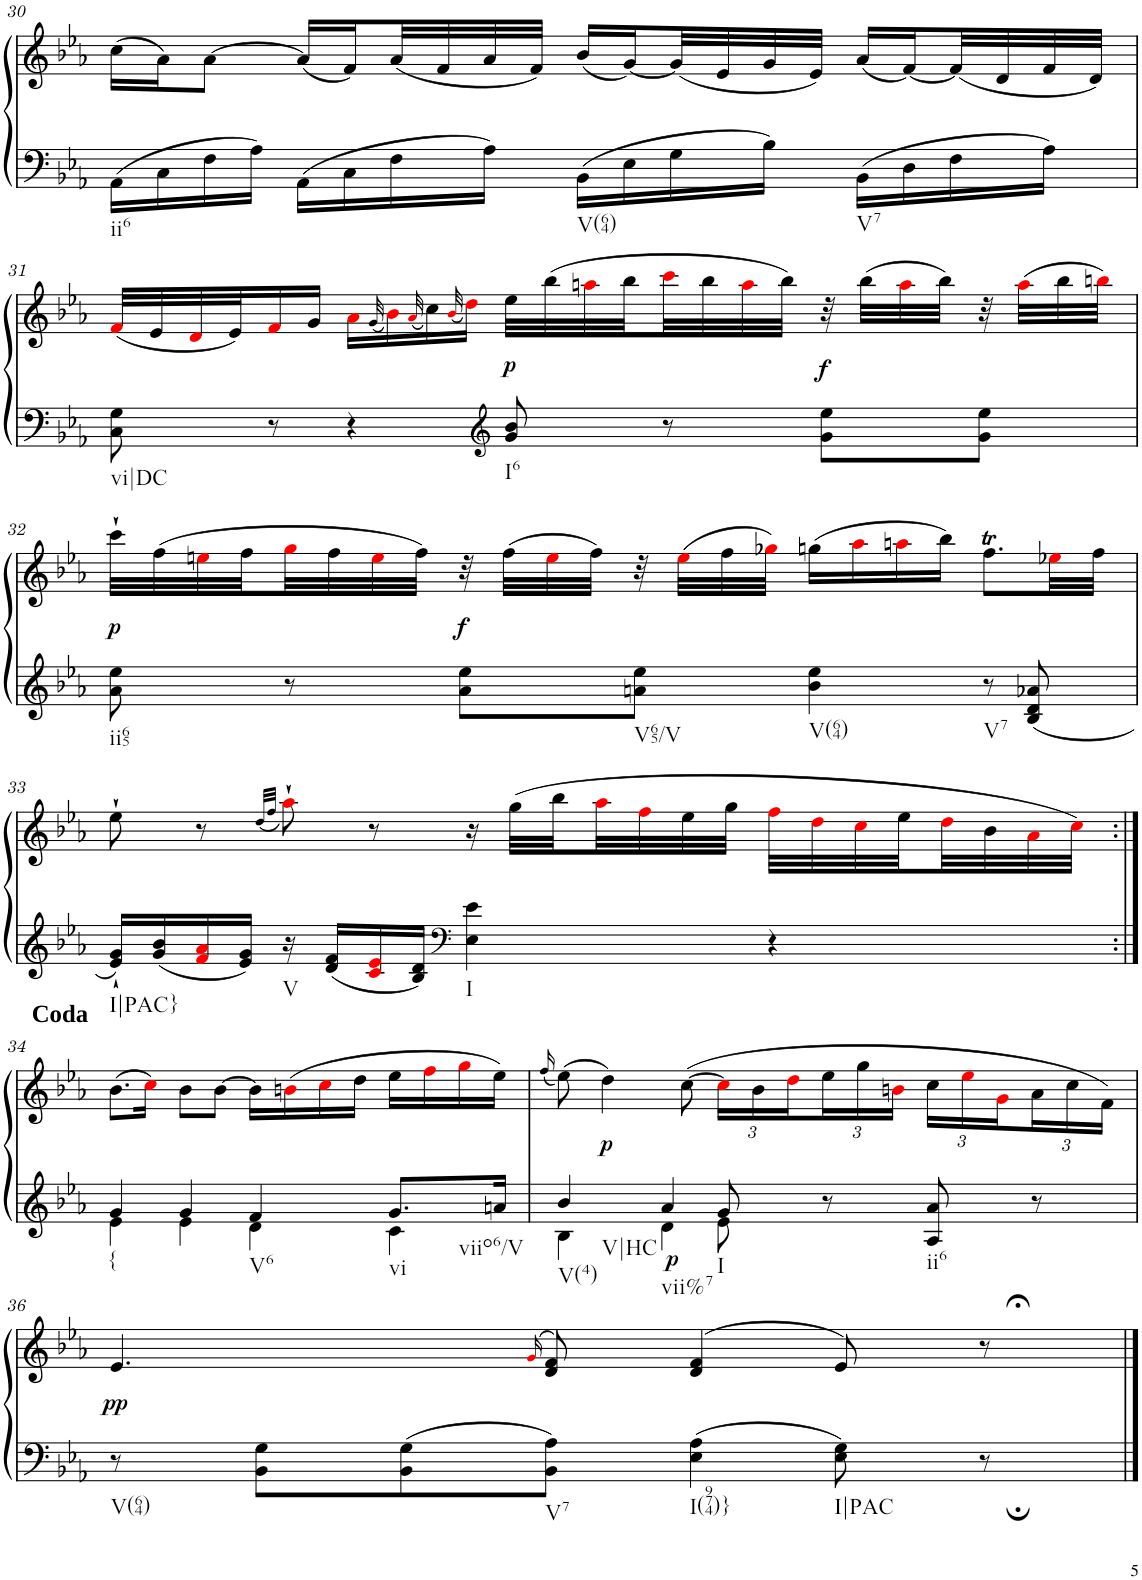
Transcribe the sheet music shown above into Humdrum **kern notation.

**kern	**kern	**dynam
*part1	*part1	*part1
*staff2	*staff1	*staff1/2
*I"Klavier linke Hand	*	*
!!LO:PB:g=z
*clefF4	*clefG2	*
*k[b-e-a-]	*k[b-e-a-]	*
*M4/4	*M4/4	*
=30	=30	=30
!LO:TX:b:t=ii6	!	!
16AA-\LL	(16cc\LL	.
16C\	16a-\J)	.
16F\	[8a-\J	.
16A-\JJ	.	.
16AA-\LL	(16a-/LL]	.
16C\	16f/)	.
16F\	(32a-/L	.
.	32f/	.
16A-\JJ	32a-/	.
.	32f/JJJ)	.
!LO:TX:b:t=V(64)	!	!
16BB-\LL	(16b-/LL	.
16E-\	[16g/)	.
16G\	(32g/L]	.
.	32e-/	.
16B-\JJ	32g/	.
.	32e-/JJJ)	.
!LO:TX:b:t=V7	!	!
16BB-\LL	(16a-/LL	.
16D\	[16f/)	.
16F\	(32f/L]	.
.	32d/	.
16A-\JJ	32f/	.
.	32d/JJJ)	.
!!LO:LB:g=z
=31	=31	=31
!LO:TX:b:t=vi|DC	!	!
8C\ 8G\	(32fi/LLL	.
.	32e-/	.
.	32di/	.
.	32e-/J)	.
8r	16fi/	.
.	16g/JJ	.
4r	16a-i\LL	.
.	(32qg/	.
.	16b-i\)	.
.	(32qa-i/	.
.	16cc\)	.
.	(32qb-i/	.
.	16ddi\JJ)	.
*clefG2	*	*
!LO:TX:b:t=I6	!	!
!	!	!LO:DY:b
8g/ 8b-/	32ee-\LLL	p
.	(32bb-\	.
.	32aani\	.
.	32bb-\	.
8r	32ccci\	.
.	32bb-\	.
.	32aai\	.
.	32bb-\JJJ)	.
!	!	!LO:DY:b
8g\ 8ee-\L	32r	f
.	(32bb-\LLL	.
.	32aai\	.
.	32bb-\JJJ)	.
8g\ 8ee-\J	32r	.
.	(32aai\LLL	.
.	32bb-\	.
.	32bbni\JJJ)	.
!!LO:LB:g=z
=32	=32	=32
!LO:TX:b:t=ii65	!	!
!	!	!LO:DY:b
8a-\ 8ee-\	32ccc`\LLL	p
.	(32ff\	.
.	32eeni\	.
.	32ff\	.
8r	32ggi\	.
.	32ff\	.
.	32eei\	.
.	32ff\JJJ)	.
!	!	!LO:DY:b
8a-\ 8ee-\L	32r	f
.	(32ff\LLL	.
.	32eei\	.
.	32ff\JJJ)	.
!LO:TX:b:t=V65/V	!	!
8an\ 8ee-\J	32r	.
.	(32eei\LLL	.
.	32ff\	.
.	32gg-Xi\JJJ)	.
!LO:TX:b:t=V(64)	!	!
4b-\ 4ee-\	(16ggn\LL	.
.	16aa-i\	.
.	16aani\	.
.	16bb-\JJ)	.
!LO:TX:b:t=V7	!	!
8r	8.ffT\L	.
8B-/ 8d/ 8a-X/	.	.
.	32ee-Xi\LL	.
.	32ff\JJJ	.
!!LO:LB:g=z
=33	=33	=33
!LO:TX:b:t=I|PAC}	!	!
16e-/` 16g/`LL	8ee-`\	.
16g/ 16b-/	.	.
16fi/ 16a-i/	8r	.
16e-/ 16g/JJ	.	.
.	(32qdd/LLL	.
.	32qff/JJJ	.
!LO:TX:b:t=V	!	!
16r	8aa-`i\)	.
16d/ 16f/LL	.	.
16ci/ 16e-i/	8r	.
16B-/ 16d/JJ	.	.
*clefF4	*	*
!LO:TX:b:t=I	!	!
4E-\ 4e-\	16r	.
.	(32gg\LLL	.
.	32bb-\	.
.	32aa-i\	.
.	32ffi\	.
.	32ee-\	.
.	32gg\JJJ	.
4r	32ffi\LLL	.
.	32ddi\	.
.	32cci\	.
.	32ee-\	.
.	32ddi\	.
.	32b-\	.
.	32a-i\	.
.	32cci\JJJ)	.
!!LO:LB:g=z
=34:|!	=34:|!	=34:|!
*^	*	*
!LO:TX:b:t={	!	!	!
4g/	4e-\	(8.b-\L	.
.	.	16cci\Jk)	.
4g/	4e-\	8b-\L	.
.	.	[8b-\J	.
!LO:TX:b:t=V6	!	!	!
4f/	4d\	16b-\LL]	.
.	.	(16bni\	.
.	.	16cci\	.
.	.	16dd\JJ	.
!LO:TX:b:t=vi	!	!	!
!LO:TX:b:t=viio6/V	!	!	!
8.g/L	4c\	16ee-\LL	.
.	.	16ffi\	.
.	.	16ggi\	.
16an/Jk	.	16ee-\JJ)	.
=35	=35	=35	=35
.	.	(16qff/	.
!LO:TX:b:t=V(4)	!	!	!
!LO:TX:b:t=V|HC	!	!	!
4b-/	4B-\	(8ee-\)	.
!	!	!	!LO:DY:b
.	.	4dd\)	p
!LO:TX:b:t=vii%7	!	!	!
!	!	!	!LO:DY:b=2
4a-/	4d\	.	p
.	.	([8cc\	.
*	*	*Xbrackettup	*
!LO:TX:b:t=I	!	!	!
8g/	8e-\	24cci\LL]	.
.	.	24b-\	.
.	.	24ddi\	.
8r	4.ryy	24ee-\	.
.	.	24gg\	.
.	.	24bni\JJ	.
!LO:TX:b:t=ii6	!	!	!
8A-/ 8a-/	.	24cc\LL	.
.	.	24ee-i\	.
.	.	24gi\	.
8r	.	24a-\	.
.	.	24cc\	.
.	.	24f\JJ)	.
*v	*v	*	*
!!LO:LB:g=z
=36	=36	=36
!LO:TX:b:t=V(64)	!	!
!	!	!LO:DY:b
8r	4.e-/	pp
8BB-\ 8G\L	.	.
8BB-\ 8G\	.	.
.	(>16qgi/	.
!LO:TX:b:t=V7	!	!
8BB-\ 8A-\J	8d/ 8f/)	.
!LO:TX:b:t=I(974)}	!	!
4E-\ 4A-\	(>4d/ 4f/	.
!LO:TX:b:t=I|PAC	!	!
8E-\ 8G\	8e-/)	.
8r;	8r;<	.
==	==	==
*-	*-	*-
